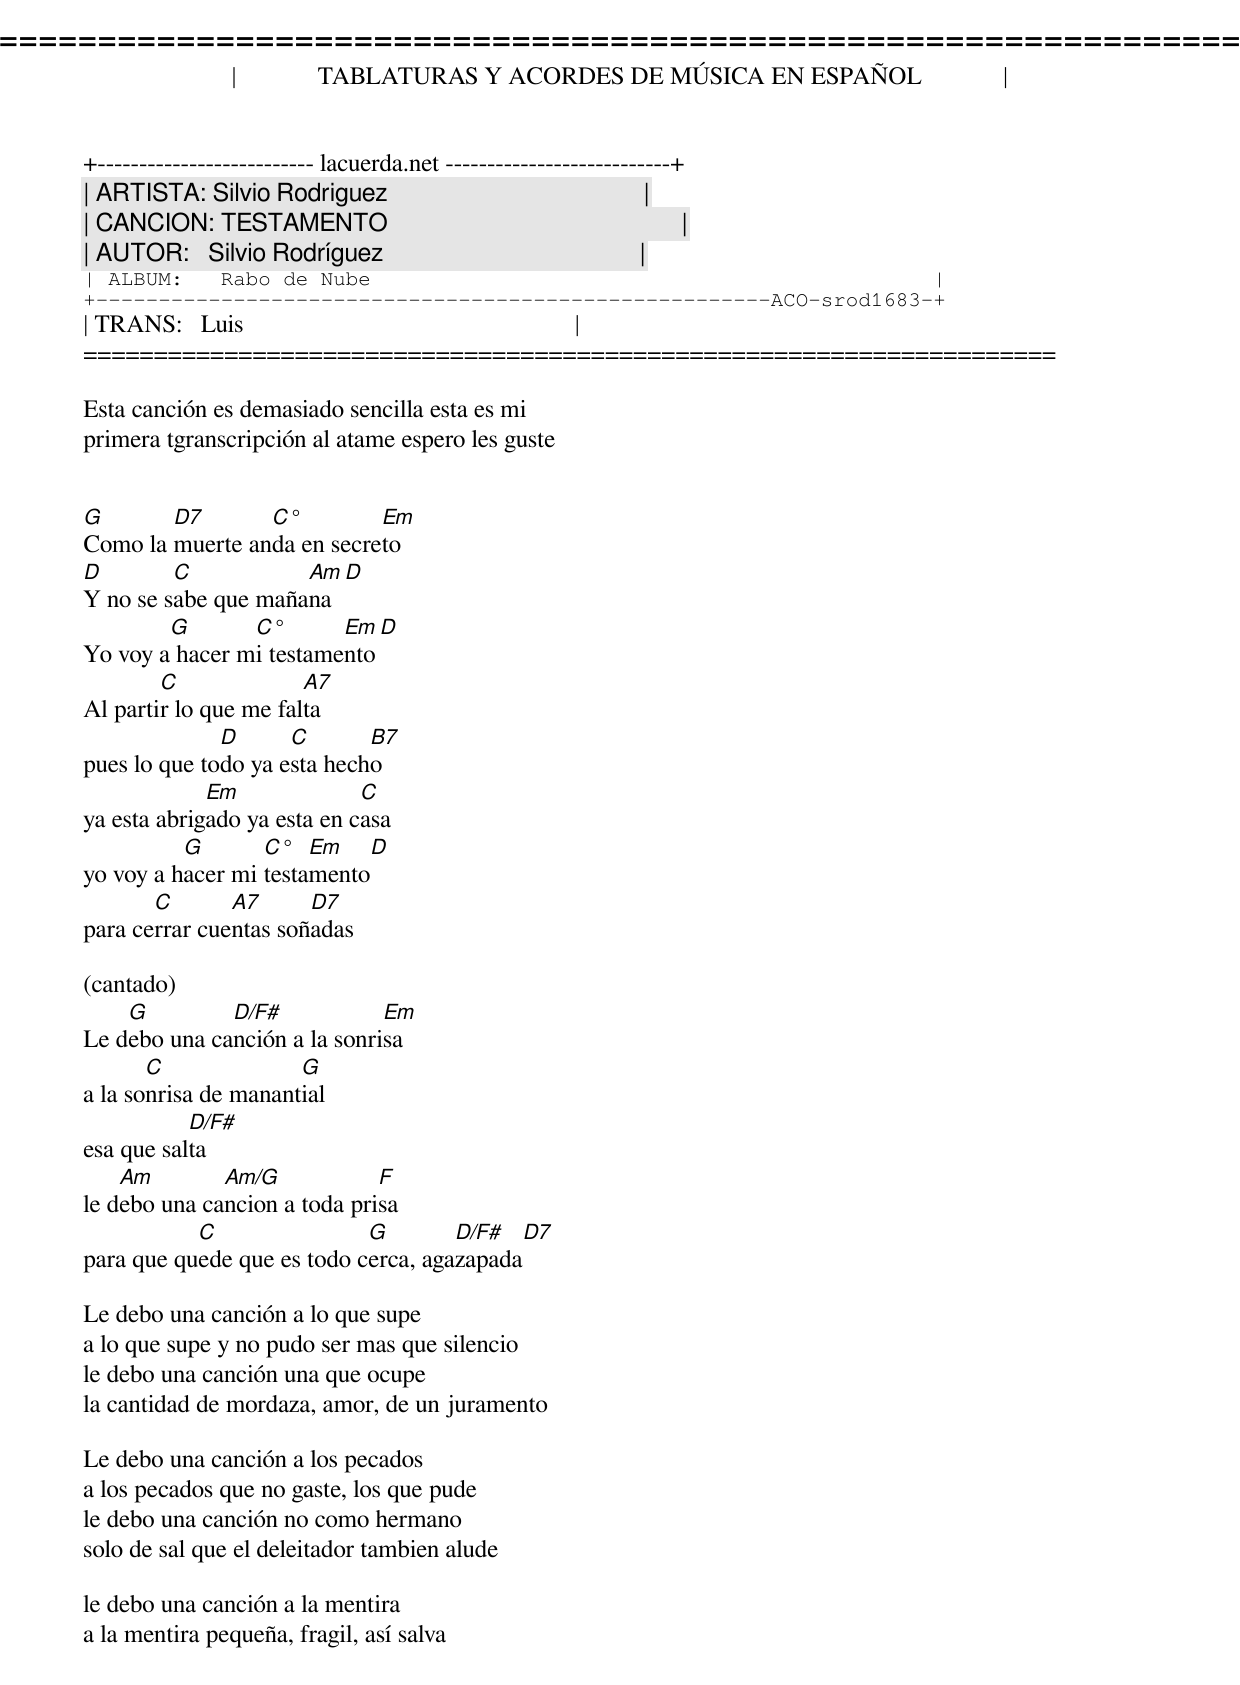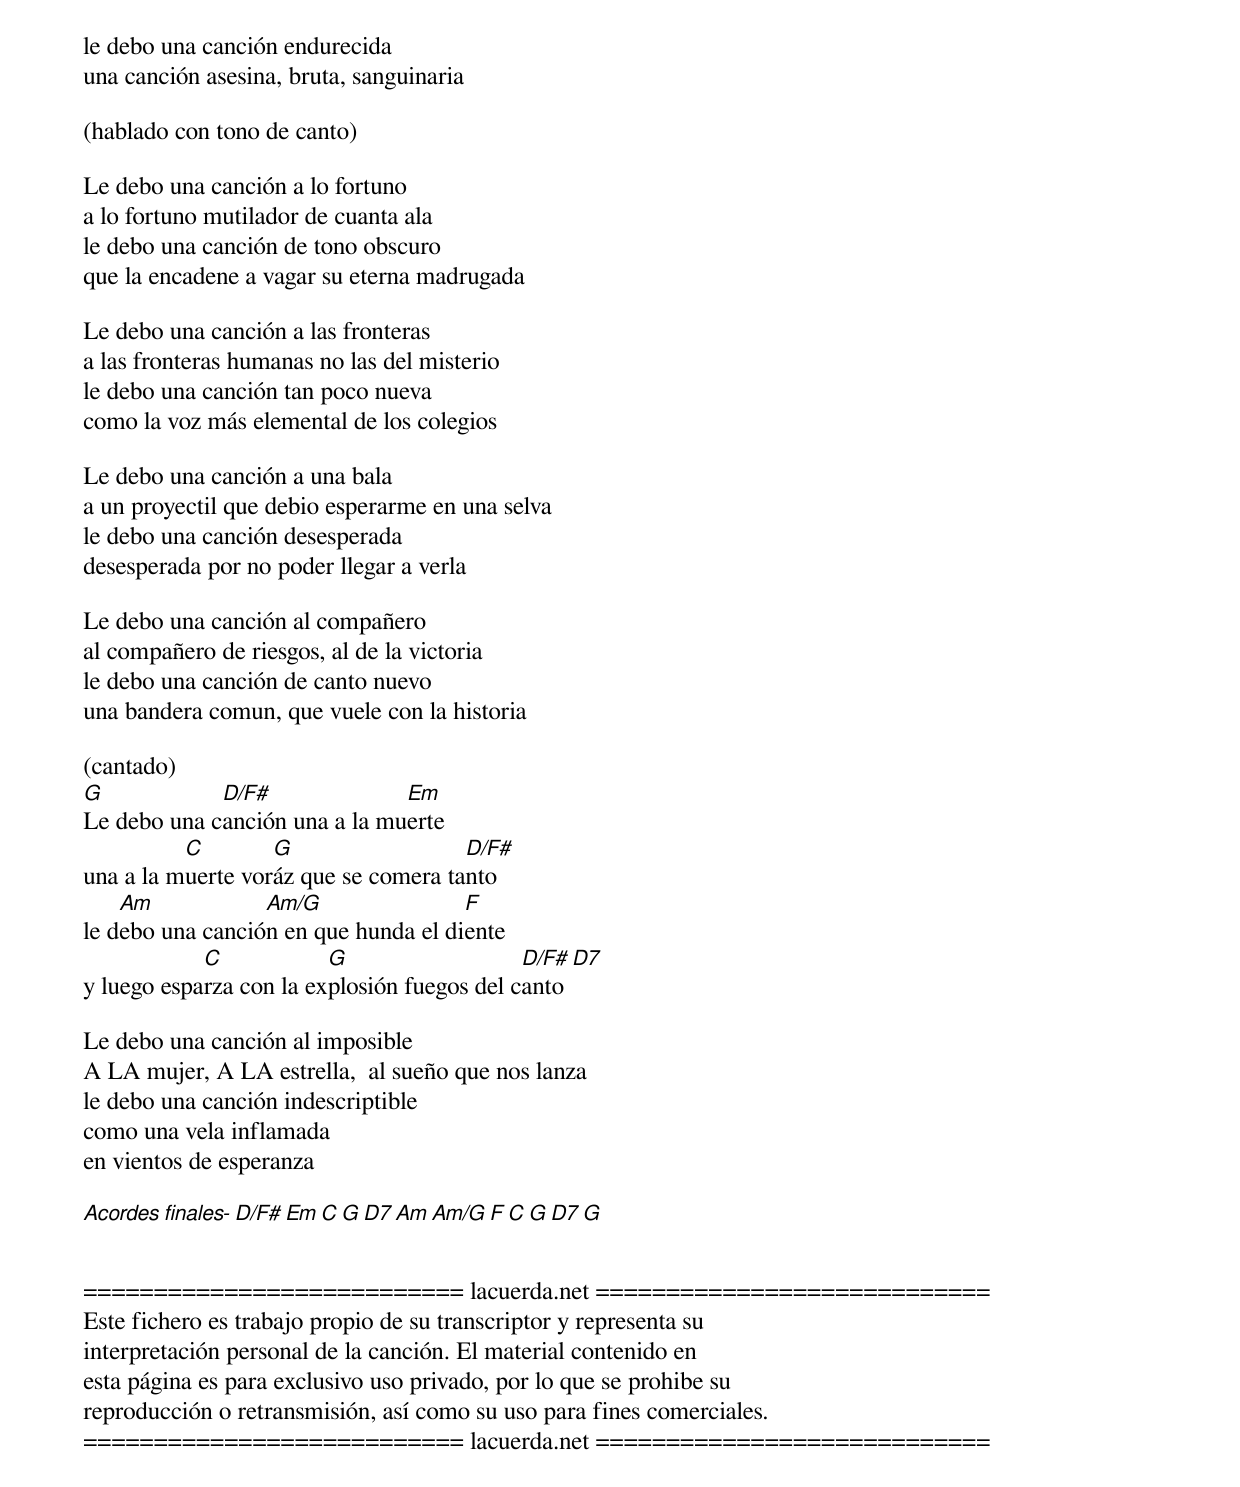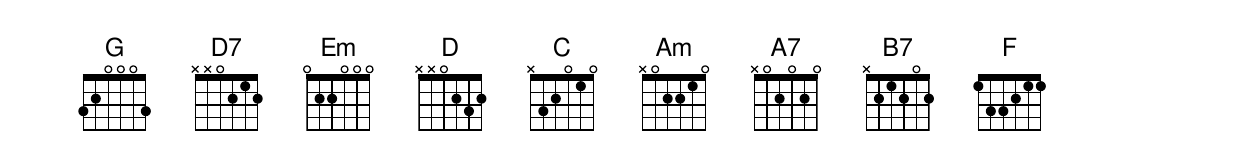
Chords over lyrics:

=====================================================================
|             TABLATURAS Y ACORDES DE MÚSICA EN ESPAÑOL             |
+-------------------------- lacuerda.net ---------------------------+
| ARTISTA: Silvio Rodriguez                                         |
| CANCION: TESTAMENTO                                               |
| AUTOR:   Silvio Rodríguez                                         |
| ALBUM:   Rabo de Nube                                             |
+------------------------------------------------------ACO-srod1683-+
| TRANS:   Luis                                                     |
=====================================================================

Esta canción es demasiado sencilla esta es mi
primera tgranscripción al atame espero les guste


G       D7       C°         Em
Como la muerte anda en secreto
D        C           Am        D
Y no se sabe que mañana
        G       C°       Em    D
Yo voy a hacer mi testamento
        C              A7
Al partir lo que me falta
              D      C       B7
pues lo que todo ya esta hecho
             Em              C
ya esta abrigado ya esta en casa
          G       C°   Em      D
yo voy a hacer mi testamento
       C       A7      D7
para cerrar cuentas soñadas

(cantado)
    G         D/F#            Em
Le debo una canción a la sonrisa
       C              G
a la sonrisa de manantial
           D/F#
esa que salta
    Am        Am/G            F
le debo una cancion a toda prisa
           C                G        D/F#    D7
para que quede que es todo cerca, agazapada

Le debo una canción a lo que supe
a lo que supe y no pudo ser mas que silencio
le debo una canción una que ocupe
la cantidad de mordaza, amor, de un juramento

Le debo una canción a los pecados
a los pecados que no gaste, los que pude
le debo una canción no como hermano
solo de sal que el deleitador tambien alude

le debo una canción a la mentira
a la mentira pequeña, fragil, así salva
le debo una canción endurecida
una canción asesina, bruta, sanguinaria

(hablado con tono de canto)

Le debo una canción a lo fortuno
a lo fortuno mutilador de cuanta ala
le debo una canción de tono obscuro
que la encadene a vagar su eterna madrugada

Le debo una canción a las fronteras
a las fronteras humanas no las del misterio
le debo una canción tan poco nueva
como la voz más elemental de los colegios

Le debo una canción a una bala
a un proyectil que debio esperarme en una selva
le debo una canción desesperada
desesperada por no poder llegar a verla

Le debo una canción al compañero
al compañero de riesgos, al de la victoria
le debo una canción de canto nuevo
una bandera comun, que vuele con la historia

(cantado)
G            D/F#              Em
Le debo una canción una a la muerte
          C        G                  D/F#
una a la muerte voráz que se comera tanto
    Am            Am/G                F
le debo una canción en que hunda el diente
            C            G                   D/F#    D7
y luego esparza con la explosión fuegos del canto

Le debo una canción al imposible
A LA mujer, A LA estrella,  al sueño que nos lanza
le debo una canción indescriptible
como una vela inflamada
en vientos de esperanza

Acordes finales- D/F# Em C G D7 Am Am/G F C G D7 G


=========================== lacuerda.net ============================
Este fichero es trabajo propio de su transcriptor y representa su
interpretación personal de la canción. El material contenido en
esta página es para exclusivo uso privado, por lo que se prohibe su
reproducción o retransmisión, así como su uso para fines comerciales.
=========================== lacuerda.net ============================
